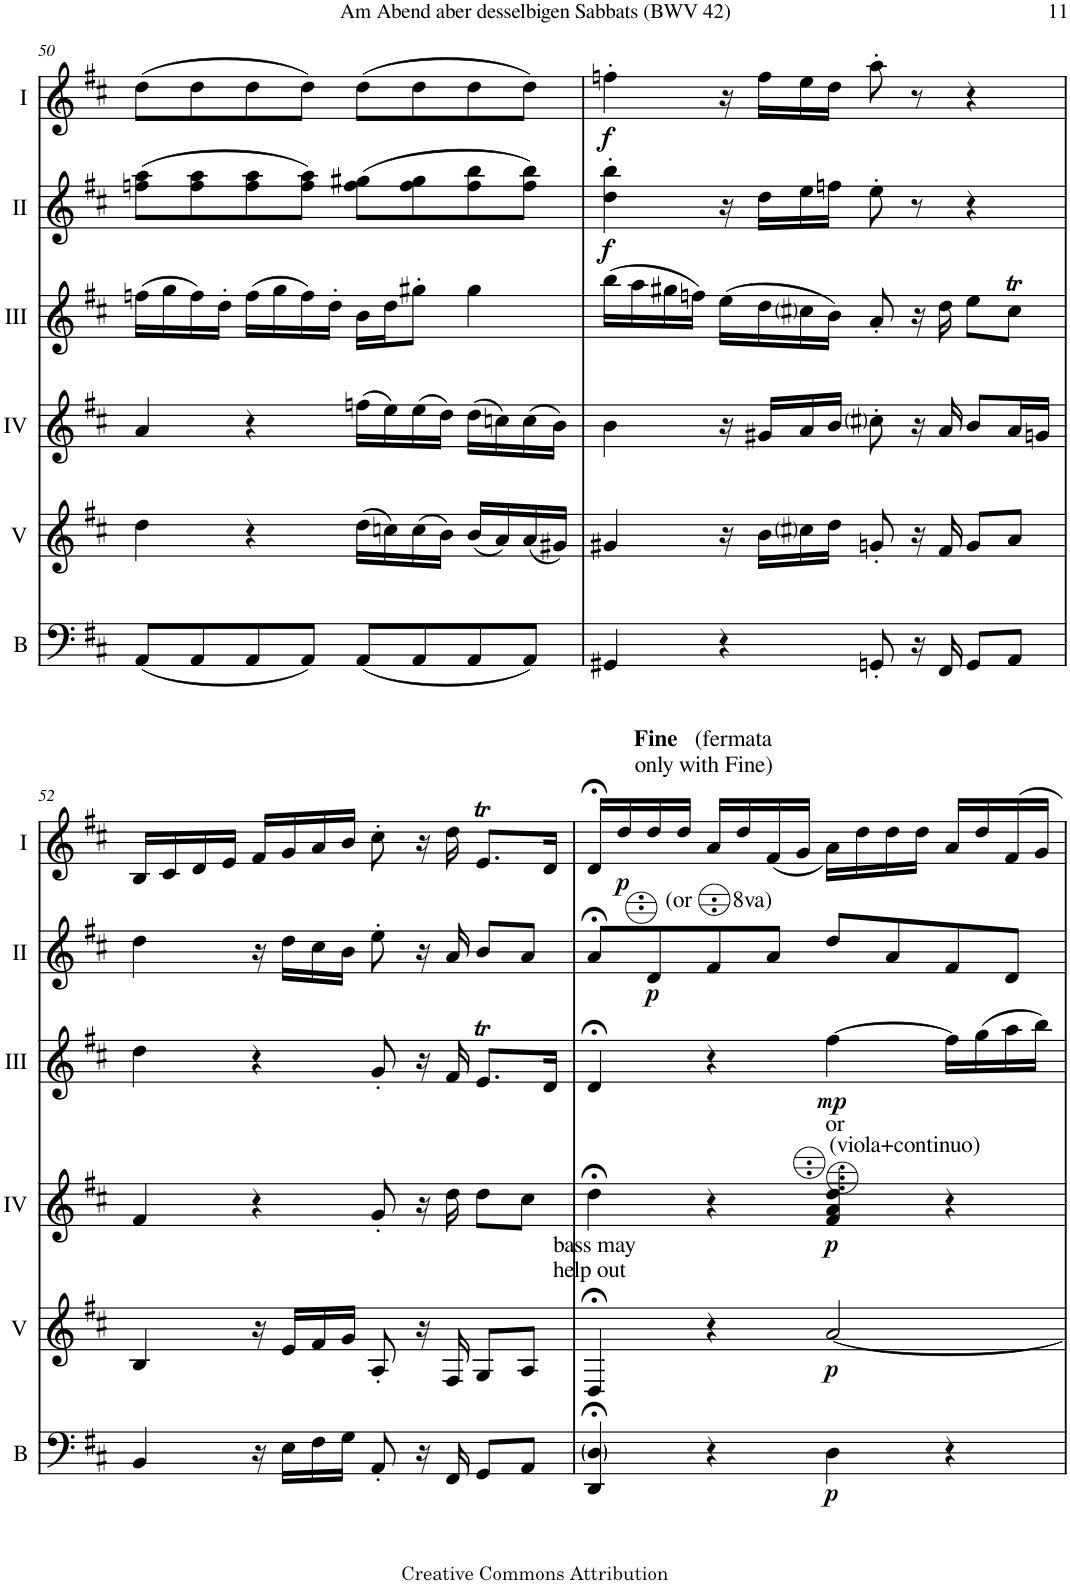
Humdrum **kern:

**kern	**dynam	**kern	**dynam	**kern	**dynam	**kern	**dynam	**kern	**dynam	**kern	**dynam
*part6	*part6	*part5	*part5	*part4	*part4	*part3	*part3	*part2	*part2	*part1	*part1
*staff6	*staff6	*staff5	*staff5	*staff4	*staff4	*staff3	*staff3	*staff2	*staff2	*staff1	*staff1
*I"Bass	*	*I"Acc. 5	*	*I"Acc. 4	*	*I"Acc. 3	*	*I"Acc. 2	*	*I"Acc. 1	*
*I'B	*	*	*	*	*	*	*	*	*	*	*
!!LO:PB:g=z
*clefF4	*	*clefG2	*	*clefG2	*	*clefG2	*	*clefG2	*	*clefG2	*
*Trd7c12	*	*Trd7c12	*	*	*	*	*	*Trd7c12	*	*	*
*k[f#c#]	*	*k[f#c#]	*	*k[f#c#]	*	*k[f#c#]	*	*k[f#c#]	*	*k[f#c#]	*
*M2/2	*	*M2/2	*	*M2/2	*	*M2/2	*	*M2/2	*	*M2/2	*
*met(c|)	*	*met(c|)	*	*met(c|)	*	*met(c|)	*	*met(c|)	*	*met(c|)	*
=50	=50	=50	=50	=50	=50	=50	=50	=50	=50	=50	=50
(8AA/L	.	4dd\	.	4a/	.	(16ffn\LL	.	(8ffn\ 8aa\L	.	(8dd\L	.
.	.	.	.	.	.	16gg\	.	.	.	.	.
8AA/	.	.	.	.	.	16ff\)	.	8ff\ 8aa\	.	8dd\	.
.	.	.	.	.	.	16dd'\JJ	.	.	.	.	.
8AA/	.	4r	.	4r	.	(16ff\LL	.	8ff\ 8aa\	.	8dd\	.
.	.	.	.	.	.	16gg\	.	.	.	.	.
8AA/J)	.	.	.	.	.	16ff\)	.	8ff\ 8aa\J)	.	8dd\J)	.
.	.	.	.	.	.	16dd'\JJ	.	.	.	.	.
(8AA/L	.	(16dd\LL	.	(16ffn\LL	.	16b\LL	.	(8ff\ 8gg#X\L	.	(8dd\L	.
.	.	16ccn\)	.	16ee\)	.	16dd\J	.	.	.	.	.
8AA/	.	(16cc\	.	(16ee\	.	8gg#X'\J	.	8ff\ 8gg#\	.	8dd\	.
.	.	16b\JJ)	.	16dd\JJ)	.	.	.	.	.	.	.
8AA/	.	(16b/LL	.	(16dd\LL	.	4gg#\	.	8ff\ 8bb\	.	8dd\	.
.	.	16a/)	.	16ccn\)	.	.	.	.	.	.	.
8AA/J)	.	(16a/	.	(16cc\	.	.	.	8ff\ 8bb\J)	.	8dd\J)	.
.	.	16g#X/JJ)	.	16b\JJ)	.	.	.	.	.	.	.
=51	=51	=51	=51	=51	=51	=51	=51	=51	=51	=51	=51
!	!	!	!	!	!	!	!	!	!LO:DY:b	!	!LO:DY:b
4GG#X/	.	4g#X/	.	4b\	.	(16bb\LL	.	4dd\' 4bb\'	f	4ffn'\	f
.	.	.	.	.	.	16aa\	.	.	.	.	.
.	.	.	.	.	.	16gg#X\	.	.	.	.	.
.	.	.	.	.	.	16ffn\JJ)	.	.	.	.	.
4r	.	16r	.	16r	.	(16ee\LL	.	16r	.	16r	.
.	.	16b\LL	.	16g#X/LL	.	16dd\	.	16dd\LL	.	16ff\LL	.
.	.	16cc#i\	.	16a/	.	16cc#i\	.	16ee\	.	16ee\	.
.	.	16dd\JJ	.	16b/JJ	.	16b\JJ)	.	16ffn\JJ	.	16dd\JJ	.
8GGn'/	.	8gn'/	.	8cc#i'\	.	8a'/	.	8ee'\	.	8aa'\	.
16r	.	16r	.	16r	.	16r	.	8r	.	8r	.
16FF#/	.	16f#/	.	16a/	.	16dd\	.	.	.	.	.
8GG/L	.	8g/L	.	8b/L	.	8ee\L	.	4r	.	4r	.
8AA/J	.	8a/J	.	16a/L	.	8cc#t\J	.	.	.	.	.
.	.	.	.	16gn/JJ	.	.	.	.	.	.	.
!!LO:LB:g=z
=52	=52	=52	=52	=52	=52	=52	=52	=52	=52	=52	=52
4BB/	.	4B/	.	4f#/	.	4dd\	.	4dd\	.	16B/LL	.
.	.	.	.	.	.	.	.	.	.	16c#/	.
.	.	.	.	.	.	.	.	.	.	16d/	.
.	.	.	.	.	.	.	.	.	.	16e/JJ	.
16r	.	16r	.	4r	.	4r	.	16r	.	16f#/LL	.
16E\LL	.	16e/LL	.	.	.	.	.	16dd\LL	.	16g/	.
16F#\	.	16f#/	.	.	.	.	.	16cc#\	.	16a/	.
16G\JJ	.	16g/JJ	.	.	.	.	.	16b\JJ	.	16b/JJ	.
8AA'/	.	8A'/	.	8g'/	.	8g'/	.	8ee'\	.	8cc#'\	.
16r	.	16r	.	16r	.	16r	.	16r	.	16r	.
16FF#/	.	16F#/	.	16dd\	.	16f#/	.	16a/	.	16dd\	.
8GG/L	.	8G/L	.	8dd\L	.	8.eT/L	.	8b/L	.	8.eT/L	.
8AA/J	.	8A/J	.	8cc#\J	.	.	.	8a/J	.	.	.
.	.	.	.	.	.	16d/Jk	.	.	.	16d/Jk	.
=53	=53	=53	=53	=53	=53	=53	=53	=53	=53	=53	=53
!	!	!LO:TX:a:t=bass may	!	!	!	!	!	!	!	!	!
!	!	!LO:TX:a:t=help out	!	!	!	!	!	!	!	!	!
4DD/;< 4D/;<	.	4D;</	.	4dd;<\	.	4d;</	.	8a;</L	.	16d;</LL	.
!	!	!	!	!	!	!	!	!	!	!	!LO:DY:b
.	.	.	.	.	.	.	.	.	.	16dd/	p
!	!	!	!	!	!	!	!	!LO:TX:a:t=(or       8va)	!	!	!
!	!	!	!	!	!	!	!	!	!LO:DY:b	!	!
.	.	.	.	.	.	.	.	8dd/	p	16dd/	.
.	.	.	.	.	.	.	.	.	.	16dd/JJ	.
4r	.	4r	.	4r	.	4r	.	8ff#/	.	16a/LL	.
.	.	.	.	.	.	.	.	.	.	16dd/	.
.	.	.	.	.	.	.	.	8aa/J	.	(<16f#/	.
.	.	.	.	.	.	.	.	.	.	16g/JJ	.
!	!	!	!	!LO:TX:a:t=(viola+continuo)	!	!	!	!	!	!	!
!	!	!	!	!LO:TX:a:t=or	!	!	!	!	!	!	!
!	!LO:DY:b	!	!LO:DY:b	!	!LO:DY:b	!	!LO:DY:b	!	!	!	!
4D\	p	[2a/	p	4F#/ 4A/ 4d/	p	[4ff#\	mp	8ddd/L	.	16a\LL)	.
.	.	.	.	.	.	.	.	.	.	16dd\	.
.	.	.	.	.	.	.	.	8aa/	.	16dd\	.
.	.	.	.	.	.	.	.	.	.	16dd\JJ	.
4r	.	.	.	4r	.	16ff#\LL]	.	8ff#/	.	16a/LL	.
.	.	.	.	.	.	(16gg\	.	.	.	16dd/	.
.	.	.	.	.	.	16aa\	.	8dd/J	.	16f#/	.
.	.	.	.	.	.	16bb\JJ)	.	.	.	16g/JJ	.
!	!	!	!	!	!	!	!	!	!	!LO:TX:a:t=<b>Fine</b>   (fermata\nonly with Fine)	!
=	=	=	=	=	=	=	=	=	=	=	=
*-	*-	*-	*-	*-	*-	*-	*-	*-	*-	*-	*-
